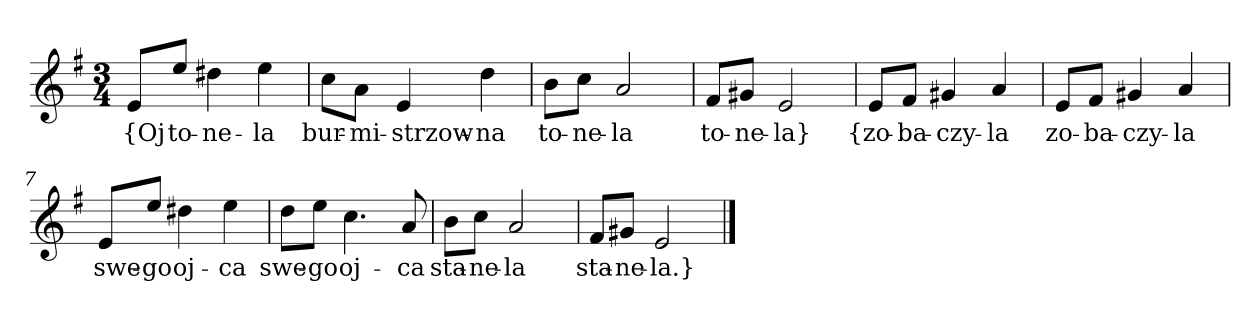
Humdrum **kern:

**kern	**text
*part1	*part1
*staff1	*staff1
*clefG2	*
*k[f#]	*
*M3/4	*
=	=
8e/L	{Oj
8ee/J	to-
4dd#X	-ne-
4ee	-la
=2	=2
8cc\L	bur-
8a\J	-mi-
4e	-strzow-
4dd	-na
=3	=3
8b\L	to-
8cc\J	-ne-
2a	-la
=4	=4
8f#/L	to-
8g#X/J	-ne-
2e	-la}
=5y	=5y
8e/L	{zo-
8f#/J	-ba-
4g#X	-czy-
4a	-la
=6	=6
8e/L	zo-
8f#/J	-ba-
4g#X	-czy-
4a	-la
=7	=7
8e/L	swe-
8ee/J	-go
4dd#X	oj-
4ee	-ca
=8	=8
8dd\L	swe-
8ee\J	-go
4.cc	oj-
8a	-ca
=9	=9
8b\L	sta-
8cc\J	-ne-
2a	-la
=10	=10
8f#/L	sta-
8g#X/J	-ne-
2e	-la.}
==	==
*-	*-
